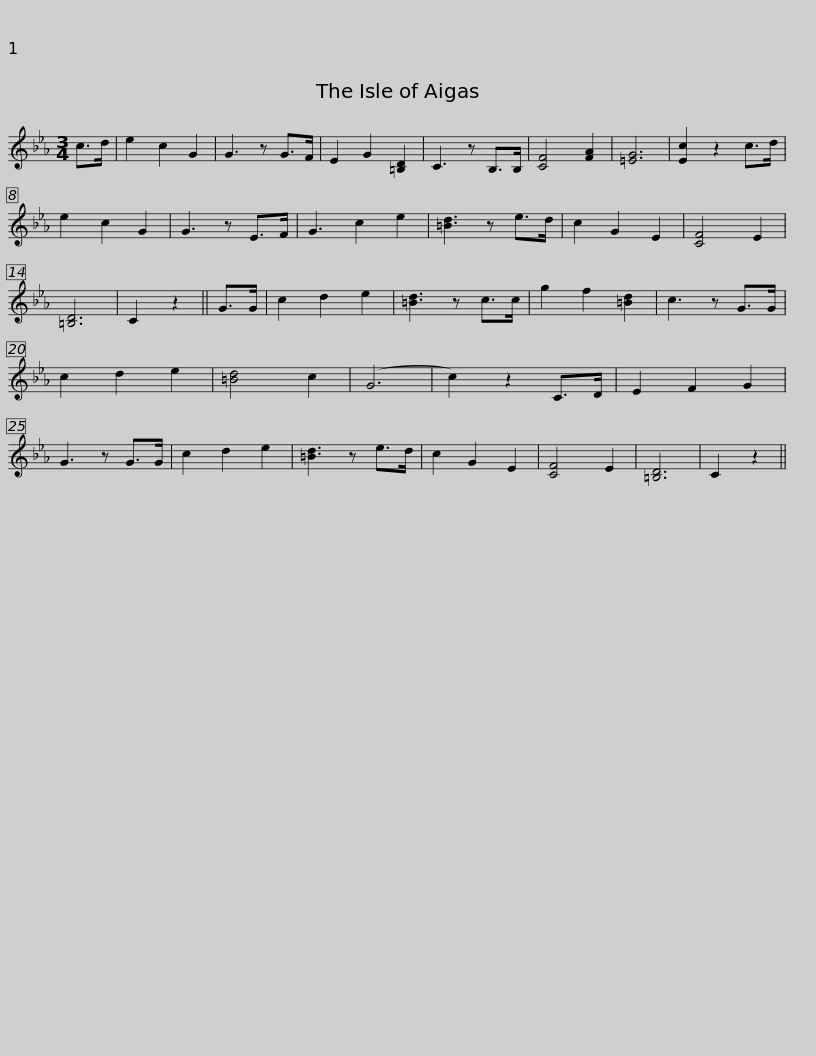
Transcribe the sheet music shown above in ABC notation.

X:1
L:1/8
M:3/4
I:linebreak $
K:Cmin
V:1 treble
V:1
 c>d | e2 c2 G2 | G3 z G>F | E2 G2 [=B,D]2 | C3 z B,>B, | %5
 [CF]4 [FA]2 | [=EG]6 | [Ec]2 z2 c>d | e2 c2 G2 | G3 z E>F | %10
 G3 c2 e2 |$ [=Bd]3 z e>d | c2 G2 E2 | [CF]4 E2 | [=B,D]6 | %15
 C2 z2 || G>G | c2 d2 e2 | [=Bd]3 z c>c | g2 f2 [=Bd]2 | %20
 c3 z G>G | c2 d2 e2 | [=Bd]4 c2 |$ (G6 | c2) z2 C>D | %25
 E2 F2 G2 | G3 z G>G | c2 d2 e2 | [=Bd]3 z e>d | c2 G2 E2 | %30
 [CF]4 E2 | [=B,D]6 | C2 z2 || %33
